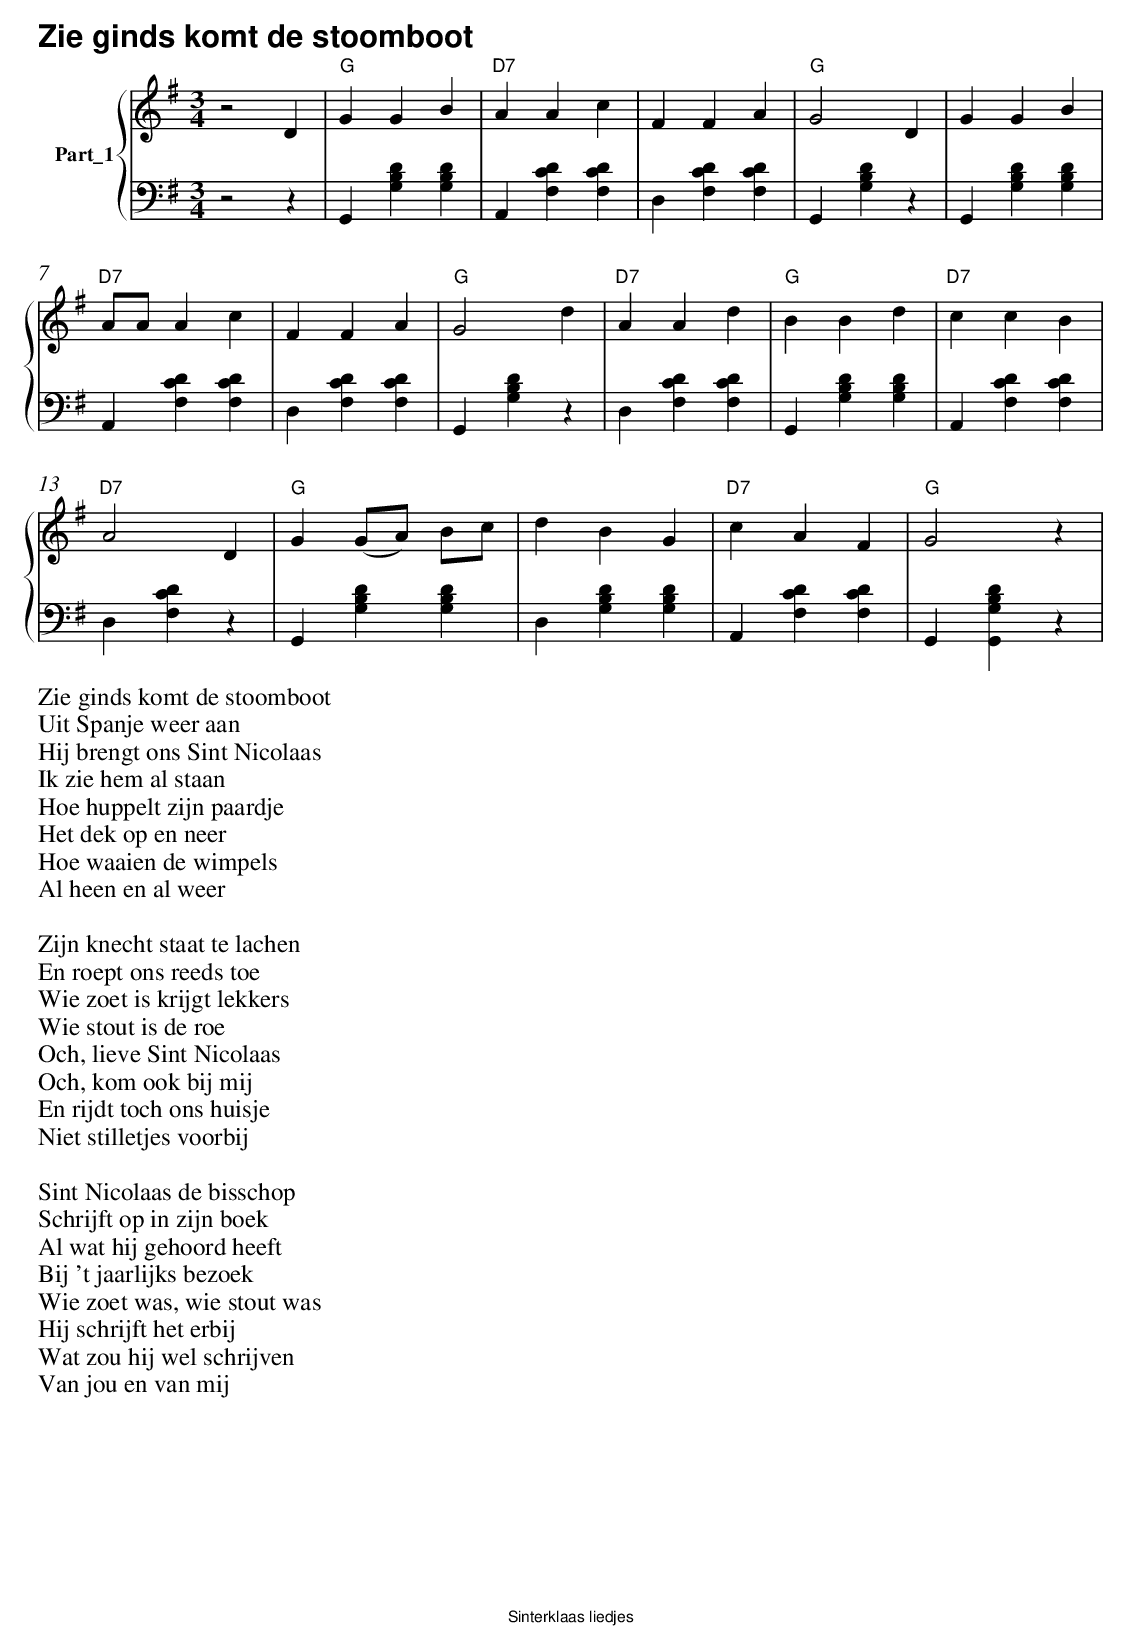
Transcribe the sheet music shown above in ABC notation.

X:1
T:Zie ginds komt de stoomboot
%%score { 1 | 2 }
L:1/4
M:3/4
K:G
V:1 treble nm="Part_1"
V:2 bass
V:1
z2 D |"G" G G B |"D7" A A c | F F A |"G" G2 D | G G B |$"D7" A/A/ A c | F F A |"G" G2 d |
"D7" A A d |"G" B B d |"D7" c c B |$"D7" A2 D |"G" G (G/A/) B/c/ | d B G |"D7" c A F |"G" G2 z |
V:2
z2 z | G,, [DB,G,] [DB,G,] | A,, [DCF,] [DCF,] | D, [DCF,] [DCF,] | G,, [DB,G,] z |
G,, [DB,G,] [DB,G,] |$ A,, [DCF,] [DCF,] | D, [DCF,] [DCF,] | G,, [DB,G,] z | D, [DCF,] [DCF,] |
G,, [DB,G,] [DB,G,] | A,, [DCF,] [DCF,] |$ D, [DCF,] z | G,, [DB,G,] [DB,G,] |
D, [DB,G,] [DB,G,] | A,, [DCF,] [DCF,] | G,, [DB,G,G,,] z |
Zie ginds komt de stoomboot
Uit Spanje weer aan
Hij brengt ons Sint Nicolaas
Ik zie hem al staan
Hoe huppelt zijn paardje
Het dek op en neer
Hoe waaien de wimpels
Al heen en al weer
\
Zijn knecht staat te lachen
En roept ons reeds toe
Wie zoet is krijgt lekkers
Wie stout is de roe
Och, lieve Sint Nicolaas
Och, kom ook bij mij
En rijdt toch ons huisje
Niet stilletjes voorbij
\
Sint Nicolaas de bisschop
Schrijft op in zijn boek
Al wat hij gehoord heeft
Bij 't jaarlijks bezoek
Wie zoet was, wie stout was
Hij schrijft het erbij
Wat zou hij wel schrijven
Van jou en van mij
